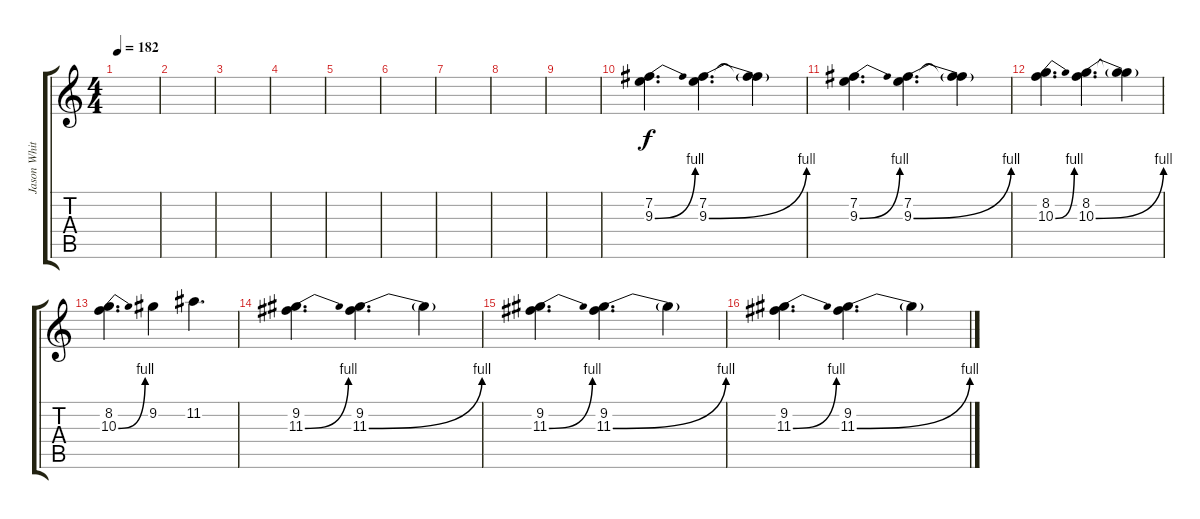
\track ("Jason White" "Jason Whit") {instrument overdrivenguitar}
\staff {score tabs}
\tuning (E4 B3 G3 D3 A2 E2) {hide}
\ts (4 4)
\tempo 182
\clef g2
\ks c
|
|
|
|
|
|
|
|
|
(7.2 9.3{be (bend 0 0 60 4)}).4{d} (7.2 9.3{be (bend 0 0 60 4)}).4{d} (7.2{t} 9.3{t}).4 |
(7.2 9.3{be (bend 0 0 60 4)}).4{d} (7.2 9.3{be (bend 0 0 60 4)}).4{d} (7.2{t} 9.3{t}).4 |
(8.2 10.3{be (bend 0 0 60 4)}).4{d} (8.2 10.3{be (bend 0 0 60 4)}).4{d} (8.2{t} 10.3{t}).4 |
(8.2 10.3{be (bend 0 0 60 4)}).4{d} 9.2.4 11.2.4{d} |
(9.2 11.3{be (bend 0 0 60 4)}).4{d} (9.2 11.3{be (bend 0 0 60 4)}).4{d} 11.3{t}.4 |
(9.2 11.3{be (bend 0 0 60 4)}).4{d} (9.2 11.3{be (bend 0 0 60 4)}).4{d} 11.3{t}.4 |
(9.2 11.3{be (bend 0 0 60 4)}).4{d} (9.2 11.3{be (bend 0 0 60 4)}).4{d} 11.3{t}.4
